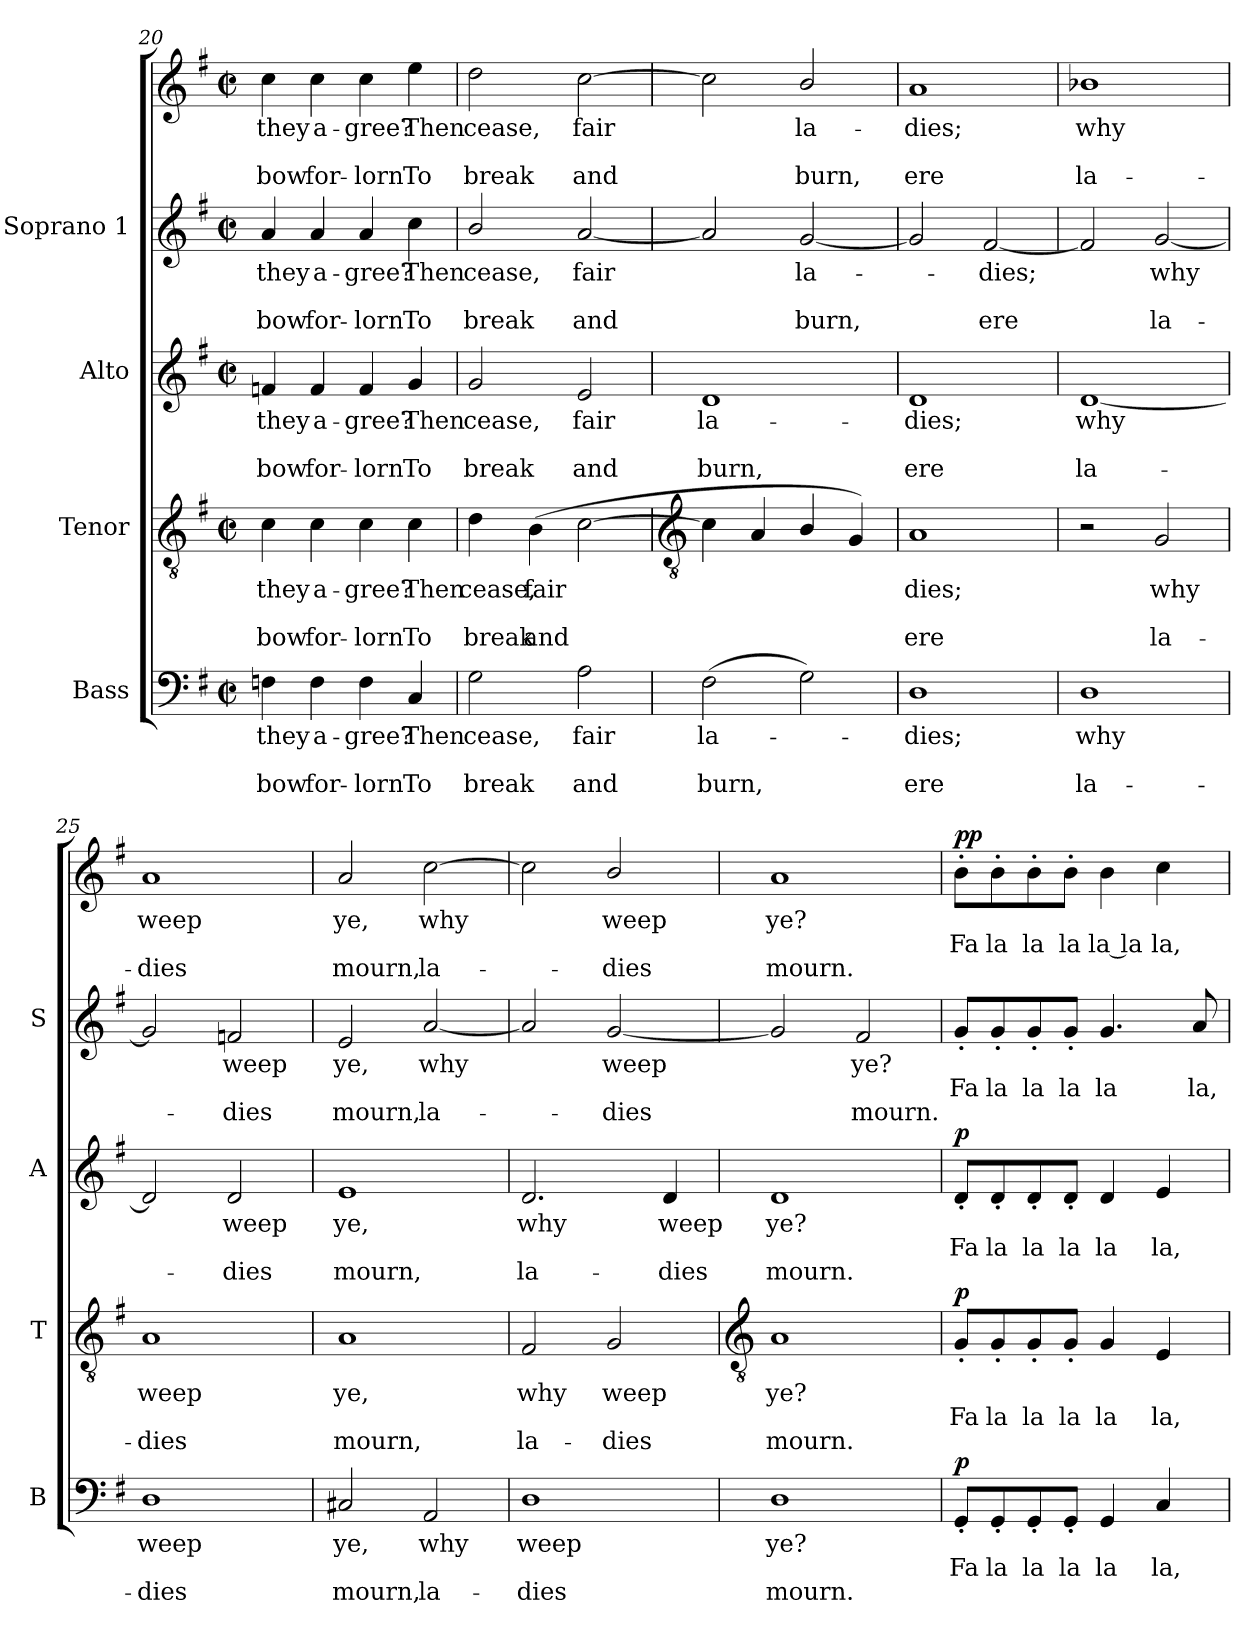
**kern	**text	**text	**text	**dynam	**kern	**text	**text	**text	**dynam	**kern	**text	**text	**text	**dynam	**kern	**text	**text	**text	**kern	**text	**text	**text	**dynam
*part4	*part4	*part4	*part4	*part4	*part3	*part3	*part3	*part3	*part3	*part2	*part2	*part2	*part2	*part2	*part1	*part1	*part1	*part1	*part1	*part1	*part1	*part1	*part1
*staff5	*staff5	*staff5	*staff5	*staff5	*staff4	*staff4	*staff4	*staff4	*staff4	*staff3	*staff3	*staff3	*staff3	*staff3	*staff2	*staff2	*staff2	*staff2	*staff1	*staff1	*staff1	*staff1	*staff1/2
*I"Bass	*	*	*	*	*I"Tenor	*	*	*	*	*I"Alto	*	*	*	*	*I"Soprano 1	*	*	*	*	*	*	*	*
*I'B	*	*	*	*	*I'T	*	*	*	*	*I'A	*	*	*	*	*I'S	*	*	*	*	*	*	*	*
*clefF4	*	*	*	*	*clefGv2	*	*	*	*	*clefG2	*	*	*	*	*clefG2	*	*	*	*clefG2	*	*	*	*
*k[f#]	*	*	*	*	*k[f#]	*	*	*	*	*k[f#]	*	*	*	*	*k[f#]	*	*	*	*k[f#]	*	*	*	*
*G:	*	*	*	*	*G:	*	*	*	*	*G:	*	*	*	*	*G:	*	*	*	*G:	*	*	*	*
*M2/2	*	*	*	*	*M2/2	*	*	*	*	*M2/2	*	*	*	*	*M2/2	*	*	*	*M2/2	*	*	*	*
*met(c|)	*	*	*	*	*met(c|)	*	*	*	*	*met(c|)	*	*	*	*	*met(c|)	*	*	*	*met(c|)	*	*	*	*
=20	=20	=20	=20	=20	=20	=20	=20	=20	=20	=20	=20	=20	=20	=20	=20	=20	=20	=20	=20	=20	=20	=20	=20
!	!LO:LY:b	!	!LO:LY:b	!	!	!LO:LY:b	!	!LO:LY:b	!	!	!LO:LY:b	!	!LO:LY:b	!	!	!LO:LY:b	!	!LO:LY:b	!	!LO:LY:b	!	!LO:LY:b	!
4Fn	they	.	bow	.	4c	they	.	bow	.	4fn	they	.	bow	.	4a	they	.	bow	4cc	they	.	bow	.
!	!LO:LY:b	!	!LO:LY:b	!	!	!LO:LY:b	!	!LO:LY:b	!	!	!LO:LY:b	!	!LO:LY:b	!	!	!LO:LY:b	!	!LO:LY:b	!	!LO:LY:b	!	!LO:LY:b	!
4F	a-	.	-for-	.	4c	a-	.	-for-	.	4f	a-	.	-for-	.	4a	a-	.	-for-	4cc	a-	.	-for-	.
!	!LO:LY:b	!	!LO:LY:b	!	!	!LO:LY:b	!	!LO:LY:b	!	!	!LO:LY:b	!	!LO:LY:b	!	!	!LO:LY:b	!	!LO:LY:b	!	!LO:LY:b	!	!LO:LY:b	!
4F	-gree?	.	lorn	.	4c	-gree?	.	lorn	.	4f	-gree?	.	lorn	.	4a	-gree?	.	lorn	4cc	-gree?	.	lorn	.
!	!LO:LY:b	!	!LO:LY:b	!	!	!LO:LY:b	!	!LO:LY:b	!	!	!LO:LY:b	!	!LO:LY:b	!	!	!LO:LY:b	!	!LO:LY:b	!	!LO:LY:b	!	!LO:LY:b	!
4C	Then	.	To	.	4c	Then	.	To	.	4g	Then	.	To	.	4cc	Then	.	To	4ee	Then	.	To	.
=21	=21	=21	=21	=21	=21	=21	=21	=21	=21	=21	=21	=21	=21	=21	=21	=21	=21	=21	=21	=21	=21	=21	=21
!	!LO:LY:b	!	!LO:LY:b	!	!	!LO:LY:b	!	!LO:LY:b	!	!	!LO:LY:b	!	!LO:LY:b	!	!	!LO:LY:b	!	!LO:LY:b	!	!LO:LY:b	!	!LO:LY:b	!
2G	cease,	.	break	.	4d	cease,	.	break	.	2g	cease,	.	break	.	2b/	cease,	.	break	2dd	cease,	.	break	.
!	!	!	!	!	!	!LO:LY:b	!	!LO:LY:b	!	!	!	!	!	!	!	!	!	!	!	!	!	!	!
.	.	.	.	.	(<4B	fair	.	and	.	.	.	.	.	.	.	.	.	.	.	.	.	.	.
!	!LO:LY:b	!	!LO:LY:b	!	!	!	!	!	!	!	!LO:LY:b	!	!LO:LY:b	!	!	!LO:LY:b	!	!LO:LY:b	!	!LO:LY:b	!	!LO:LY:b	!
2A	fair	.	and	.	[2c	.	.	.	.	2e	fair	.	and	.	[2a	fair	.	and	[2cc	fair	.	and	.
!!LO:LB:g=z
=22	=22	=22	=22	=22	=22	=22	=22	=22	=22	=22	=22	=22	=22	=22	=22	=22	=22	=22	=22	=22	=22	=22	=22
*	*	*	*	*	*clefGv2	*	*	*	*	*	*	*	*	*	*	*	*	*	*	*	*	*	*
!	!LO:LY:b	!	!LO:LY:b	!	!	!	!	!	!	!	!LO:LY:b	!	!LO:LY:b	!	!	!	!	!	!	!	!	!	!
(>2F#	la-	.	burn,	.	4c]	.	.	.	.	1d	la-	.	-burn,	.	2a]	.	.	.	2cc]	.	.	.	.
.	.	.	.	.	4A	.	.	.	.	.	.	.	.	.	.	.	.	.	.	.	.	.	.
!	!	!	!	!	!	!	!	!	!	!	!	!	!	!	!	!LO:LY:b	!	!LO:LY:b	!	!LO:LY:b	!	!LO:LY:b	!
2G)	.	.	.	.	4B/	.	.	.	.	.	.	.	.	.	[2g	la-	.	-burn,	2b/	la-	.	-burn,	.
.	.	.	.	.	4G)	.	.	.	.	.	.	.	.	.	.	.	.	.	.	.	.	.	.
=23	=23	=23	=23	=23	=23	=23	=23	=23	=23	=23	=23	=23	=23	=23	=23	=23	=23	=23	=23	=23	=23	=23	=23
!	!LO:LY:b	!	!LO:LY:b	!	!	!LO:LY:b	!	!LO:LY:b	!	!	!LO:LY:b	!	!LO:LY:b	!	!	!	!	!	!	!LO:LY:b	!	!LO:LY:b	!
1D	dies;	.	ere	.	1A	dies;	.	ere	.	1d	dies;	.	ere	.	2g]	.	.	.	1a	dies;	.	ere	.
!	!	!	!	!	!	!	!	!	!	!	!	!	!	!	!	!LO:LY:b	!	!LO:LY:b	!	!	!	!	!
.	.	.	.	.	.	.	.	.	.	.	.	.	.	.	[2f#	dies;	.	ere	.	.	.	.	.
=24	=24	=24	=24	=24	=24	=24	=24	=24	=24	=24	=24	=24	=24	=24	=24	=24	=24	=24	=24	=24	=24	=24	=24
!	!LO:LY:b	!	!LO:LY:b	!	!	!	!	!	!	!	!LO:LY:b	!	!LO:LY:b	!	!	!	!	!	!	!LO:LY:b	!	!LO:LY:b	!
1D	why	.	la-	.	2r	.	.	.	.	[1d	why	.	la-	.	2f#]	.	.	.	1b-X	why	.	la-	.
!	!	!	!	!	!	!LO:LY:b	!	!LO:LY:b	!	!	!	!	!	!	!	!LO:LY:b	!	!LO:LY:b	!	!	!	!	!
.	.	.	.	.	2G	why	.	la-	.	.	.	.	.	.	[2g	-why	.	la-	.	.	.	.	.
=25	=25	=25	=25	=25	=25	=25	=25	=25	=25	=25	=25	=25	=25	=25	=25	=25	=25	=25	=25	=25	=25	=25	=25
!	!LO:LY:b	!	!LO:LY:b	!	!	!LO:LY:b	!	!LO:LY:b	!	!	!	!	!	!	!	!	!	!	!	!LO:LY:b	!	!LO:LY:b	!
1D	-weep	.	dies	.	1A	-weep	.	dies	.	2d]	.	.	.	.	2g]	.	.	.	1a	weep	.	dies	.
!	!	!	!	!	!	!	!	!	!	!	!LO:LY:b	!	!LO:LY:b	!	!	!LO:LY:b	!	!LO:LY:b	!	!	!	!	!
.	.	.	.	.	.	.	.	.	.	2d	weep	.	dies	.	2fn	weep	.	dies	.	.	.	.	.
=26	=26	=26	=26	=26	=26	=26	=26	=26	=26	=26	=26	=26	=26	=26	=26	=26	=26	=26	=26	=26	=26	=26	=26
!	!LO:LY:b	!	!LO:LY:b	!	!	!LO:LY:b	!	!LO:LY:b	!	!	!LO:LY:b	!	!LO:LY:b	!	!	!LO:LY:b	!	!LO:LY:b	!	!LO:LY:b	!	!LO:LY:b	!
2C#X	ye,	.	mourn,	.	1A	ye,	.	mourn,	.	1e	ye,	.	mourn,	.	2e	ye,	.	mourn,	2a	ye,	.	mourn,	.
!	!LO:LY:b	!	!LO:LY:b	!	!	!	!	!	!	!	!	!	!	!	!	!LO:LY:b	!	!LO:LY:b	!	!LO:LY:b	!	!LO:LY:b	!
2AA	why	.	la-	.	.	.	.	.	.	.	.	.	.	.	[2a	why	.	la-	[2cc	why	.	la-	.
=27	=27	=27	=27	=27	=27	=27	=27	=27	=27	=27	=27	=27	=27	=27	=27	=27	=27	=27	=27	=27	=27	=27	=27
!	!LO:LY:b	!	!LO:LY:b	!	!	!LO:LY:b	!	!LO:LY:b	!	!	!LO:LY:b	!	!LO:LY:b	!	!	!	!	!	!	!	!	!	!
1D	-weep	.	dies	.	2F#	why	.	la-	.	2.d	why	.	la-	.	2a]	.	.	.	2cc]	.	.	.	.
!	!	!	!	!	!	!LO:LY:b	!	!LO:LY:b	!	!	!	!	!	!	!	!LO:LY:b	!	!LO:LY:b	!	!LO:LY:b	!	!LO:LY:b	!
.	.	.	.	.	2G	-weep	.	dies	.	.	.	.	.	.	[2g	weep	.	dies	2b/	weep	.	dies	.
!	!	!	!	!	!	!	!	!	!	!	!LO:LY:b	!	!LO:LY:b	!	!	!	!	!	!	!	!	!	!
.	.	.	.	.	.	.	.	.	.	4d	-weep	.	dies	.	.	.	.	.	.	.	.	.	.
!!LO:LB:g=z
=28	=28	=28	=28	=28	=28	=28	=28	=28	=28	=28	=28	=28	=28	=28	=28	=28	=28	=28	=28	=28	=28	=28	=28
*	*	*	*	*	*clefGv2	*	*	*	*	*	*	*	*	*	*	*	*	*	*	*	*	*	*
!	!LO:LY:b	!	!LO:LY:b	!	!	!LO:LY:b	!	!LO:LY:b	!	!	!LO:LY:b	!	!LO:LY:b	!	!	!	!	!	!	!LO:LY:b	!	!LO:LY:b	!
1D	ye?	.	mourn.	.	1A	ye?	.	mourn.	.	1d	ye?	.	mourn.	.	2g]	.	.	.	1a	ye?	.	mourn.	.
!	!	!	!	!	!	!	!	!	!	!	!	!	!	!	!	!LO:LY:b	!	!LO:LY:b	!	!	!	!	!
.	.	.	.	.	.	.	.	.	.	.	.	.	.	.	2f#	ye?	.	mourn.	.	.	.	.	.
=29	=29	=29	=29	=29	=29	=29	=29	=29	=29	=29	=29	=29	=29	=29	=29	=29	=29	=29	=29	=29	=29	=29	=29
!	!	!LO:LY:b	!	!LO:DY:b	!	!	!LO:LY:b	!	!LO:DY:b	!	!	!LO:LY:b	!	!LO:DY:b	!	!	!LO:LY:b	!	!	!	!LO:LY:b	!	!LO:DY:b=2
!	!	!	!	!	!	!	!	!	!	!	!	!	!	!	!	!	!	!	!	!	!	!	!LO:DY:n=1:b
8GG'/L	.	Fa	.	p	8G'/L	.	Fa	.	p	8d'/L	.	Fa	.	p	8g'/L	.	Fa	.	8b'\L	.	Fa	.	p p
!	!	!LO:LY:b	!	!	!	!	!LO:LY:b	!	!	!	!	!LO:LY:b	!	!	!	!	!LO:LY:b	!	!	!	!LO:LY:b	!	!
8GG'/	.	la	.	.	8G'/	.	la	.	.	8d'/	.	la	.	.	8g'/	.	la	.	8b'\	.	la	.	.
!	!	!LO:LY:b	!	!	!	!	!LO:LY:b	!	!	!	!	!LO:LY:b	!	!	!	!	!LO:LY:b	!	!	!	!LO:LY:b	!	!
8GG'/	.	la	.	.	8G'/	.	la	.	.	8d'/	.	la	.	.	8g'/	.	la	.	8b'\	.	la	.	.
!	!	!LO:LY:b	!	!	!	!	!LO:LY:b	!	!	!	!	!LO:LY:b	!	!	!	!	!LO:LY:b	!	!	!	!LO:LY:b	!	!
8GG'/J	.	la	.	.	8G'/J	.	la	.	.	8d'/J	.	la	.	.	8g'/J	.	la	.	8b'\J	.	la	.	.
!	!	!LO:LY:b	!	!	!	!	!LO:LY:b	!	!	!	!	!LO:LY:b	!	!	!	!	!LO:LY:b	!	!	!	!LO:LY:b	!	!
4GG	.	la	.	.	4G	.	la	.	.	4d	.	la	.	.	4.g	.	la	.	4b	.	la la	.	.
!	!	!LO:LY:b	!	!	!	!	!LO:LY:b	!	!	!	!	!LO:LY:b	!	!	!	!	!	!	!	!	!LO:LY:b	!	!
4C	.	la,	.	.	4E	.	la,	.	.	4e	.	la,	.	.	.	.	.	.	4cc	.	la,	.	.
!	!	!	!	!	!	!	!	!	!	!	!	!	!	!	!	!	!LO:LY:b	!	!	!	!	!	!
.	.	.	.	.	.	.	.	.	.	.	.	.	.	.	8a	.	la,	.	.	.	.	.	.
=	=	=	=	=	=	=	=	=	=	=	=	=	=	=	=	=	=	=	=	=	=	=	=
*-	*-	*-	*-	*-	*-	*-	*-	*-	*-	*-	*-	*-	*-	*-	*-	*-	*-	*-	*-	*-	*-	*-	*-
